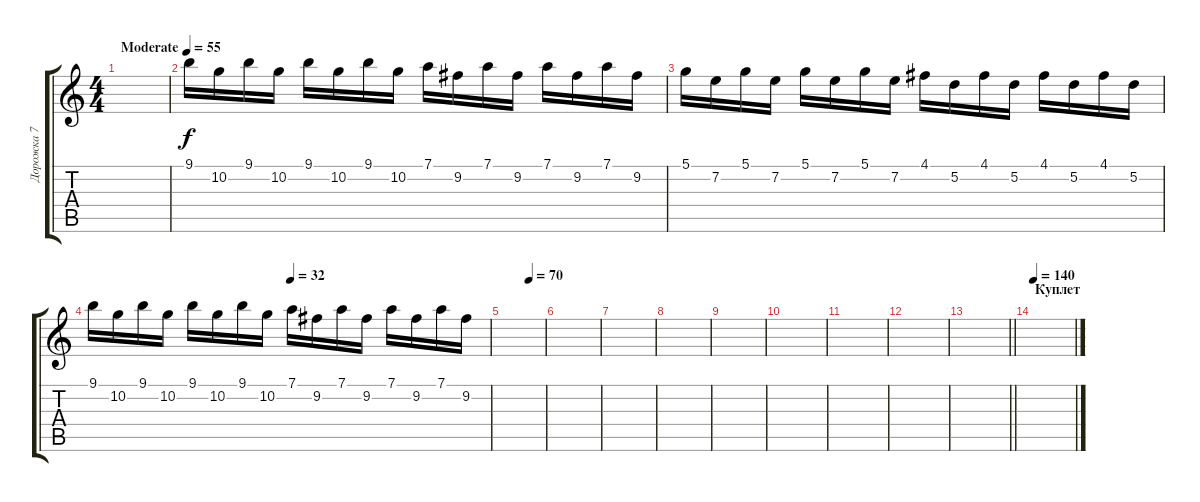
\track ("Дорожка 7" "Дорожка 7") {instrument acousticguitarsteel}
\staff {score tabs}
\tuning (D4 A3 F3 C3 G2 D2) {hide}
\ts (4 4)
\tempo (55 "Moderate")
\clef g2
\ks c
|
9.1.16 10.2.16 9.1.16 10.2.16 9.1.16 10.2.16 9.1.16 10.2.16 7.1.16 9.2.16 7.1.16 9.2.16 7.1.16 9.2.16 7.1.16 9.2.16 |
5.1.16 7.2.16 5.1.16 7.2.16 5.1.16 7.2.16 5.1.16 7.2.16 4.1.16 5.2.16 4.1.16 5.2.16 4.1.16 5.2.16 4.1.16 5.2.16 |
\tempo (32 0.5)
9.1.16 10.2.16 9.1.16 10.2.16 9.1.16 10.2.16 9.1.16 10.2.16 7.1.16 9.2.16 7.1.16 9.2.16 7.1.16 9.2.16 7.1.16 9.2.16 |
\tempo (70 0.625)
|
|
|
|
|
|
|
|
\barLineRight lightlight
|
\section ("" "Куплет")
\tempo 140
